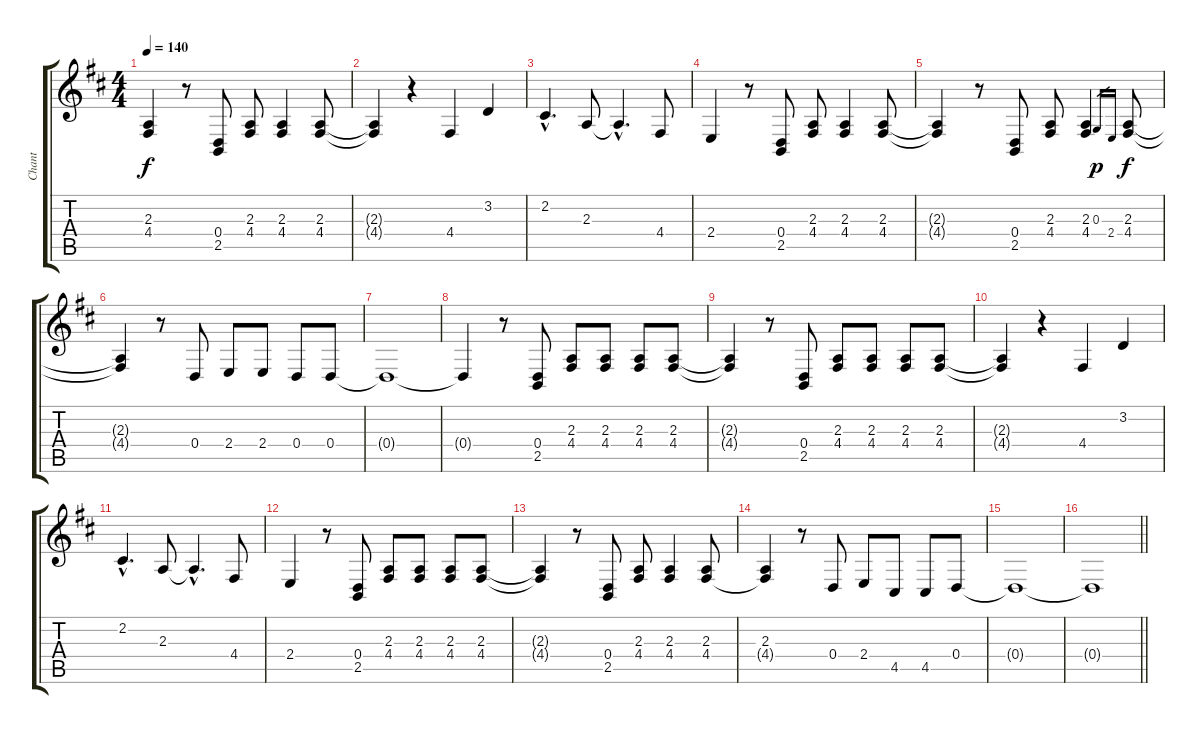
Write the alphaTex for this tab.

\track ("Chant" "Chant") {instrument lead6voice}
\staff {score tabs}
\tuning (E4 B3 G3 D3 A2 E2) {hide}
\ts (4 4)
\tempo 140
\clef g2
\ks d
(2.3{t} 4.4{t}).4{dy f} r.8 (0.4 2.5).8 (2.3 4.4).8 (2.3 4.4).4 (2.3 4.4).8 |
(2.3{t} 4.4{t}).4 r.4 4.4.4 3.2.4 |
2.2{hac}.4{d} 2.3.8 2.3{hac t}.4{d} 4.4.8 |
2.4.4 r.8 (0.4 2.5).8 (2.3 4.4).8 (2.3 4.4).4 (2.3 4.4).8 |
(2.3{t} 4.4{t}).4 r.8 (0.4 2.5).8 (2.3 4.4).8 (2.3 4.4).4 0.3.16{gr dy p} 2.4.16{gr} (2.3 4.4).8{dy f} |
(2.3{t} 4.4{t}).4 r.8 0.4.8 2.4.8 2.4.8 0.4.8 0.4.8 |
0.4{t}.1 |
0.4{t}.4 r.8 (0.4 2.5).8 (2.3 4.4).8 (2.3 4.4).8 (2.3 4.4).8 (2.3 4.4).8 |
(2.3{t} 4.4{t}).4 r.8 (0.4 2.5).8 (2.3 4.4).8 (2.3 4.4).8 (2.3 4.4).8 (2.3 4.4).8 |
(2.3{t} 4.4{t}).4 r.4 4.4.4 3.2.4 |
2.2{hac}.4{d} 2.3.8 2.3{hac t}.4{d} 4.4.8 |
2.4.4 r.8 (0.4 2.5).8 (2.3 4.4).8 (2.3 4.4).8 (2.3 4.4).8 (2.3 4.4).8 |
(2.3{t} 4.4{t}).4 r.8 (0.4 2.5).8 (2.3 4.4).8 (2.3 4.4).4 (2.3 4.4).8 |
(2.3 4.4{t}).4 r.8 0.4.8 2.4.8 4.5.8 4.5.8 0.4.8 |
0.4{t}.1 |
\barLineRight lightlight
0.4{t}.1
